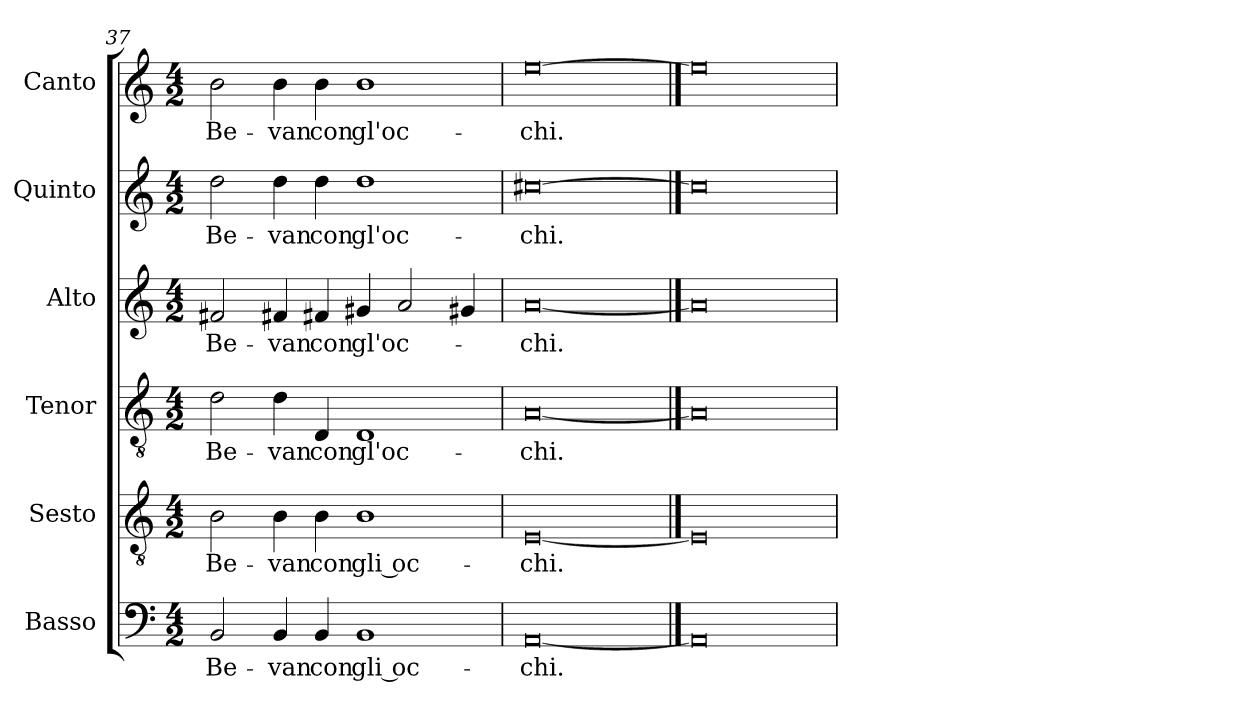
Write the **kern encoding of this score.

**kern	**text	**kern	**text	**kern	**text	**kern	**text	**kern	**text	**kern	**text
*part6	*part6	*part5	*part5	*part4	*part4	*part3	*part3	*part2	*part2	*part1	*part1
*staff6	*staff6	*staff5	*staff5	*staff4	*staff4	*staff3	*staff3	*staff2	*staff2	*staff1	*staff1
*I"Basso	*	*I"Sesto	*	*I"Tenor	*	*I"Alto	*	*I"Quinto	*	*I"Canto	*
*I'B	*	*I'S	*	*I'T	*	*I'A	*	*I'Q	*	*I'C	*
*clefF4	*	*clefGv2	*	*clefGv2	*	*clefG2	*	*clefG2	*	*clefG2	*
*k[]	*	*k[]	*	*k[]	*	*k[]	*	*k[]	*	*k[]	*
*C:	*	*C:	*	*C:	*	*C:	*	*C:	*	*C:	*
*M4/2	*	*M4/2	*	*M4/2	*	*M4/2	*	*M4/2	*	*M4/2	*
=37	=37	=37	=37	=37	=37	=37	=37	=37	=37	=37	=37
2BB	Be-	2B	Be-	2d	Be-	2f#X	Be-	2dd	Be-	2b	Be-
4BB	-van	4B	-van	4d	-van	4f#X	-van	4dd	-van	4b	-van
4BB	con	4B	con	4D	con	4f#X	con	4dd	con	4b	con
1BB	gli oc-	1B	gli oc-	1D	gl'oc-	4g#X	gl'oc-	1dd	gl'oc-	1b	gl'oc-
.	.	.	.	.	.	2a	.	.	.	.	.
.	.	.	.	.	.	4g#X	.	.	.	.	.
=38	=38	=38	=38	=38	=38	=38	=38	=38	=38	=38	=38
[0AA	-chi.	[0E	-chi.	[0A	-chi.	[0a	-chi.	[0cc#X	-chi.	[0ee	-chi.
==39	==39	==39	==39	==39	==39	==39	==39	==39	==39	==39	==39
0AA]	.	0E]	.	0A]	.	0a]	.	0cc#]	.	0ee]	.
=	=	=	=	=	=	=	=	=	=	=	=
*-	*-	*-	*-	*-	*-	*-	*-	*-	*-	*-	*-
